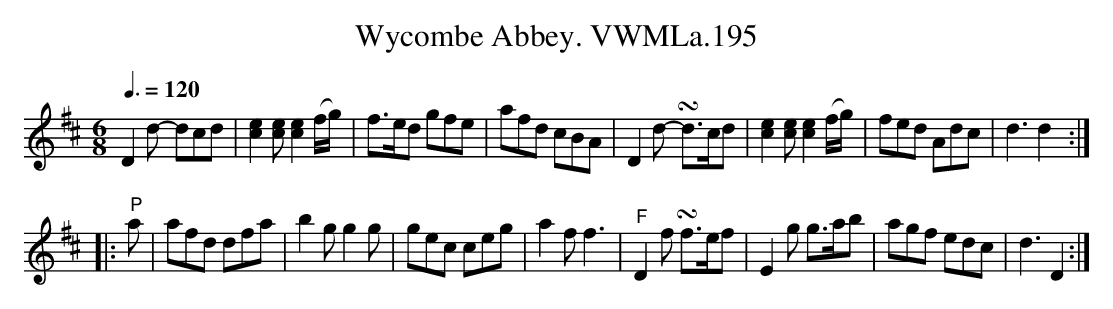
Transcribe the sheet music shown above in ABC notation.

X:1
T:Wycombe Abbey. VWMLa.195
M:6/8
L:1/8
Q:3/8=120
K:D
D2d- dcd|[c2e2][ce] [c2e2](f/g/)|f>ed gfe|afd cBA|\
D2d- !turn!d>cd|[c2e2][ce] [c2e2](f/g/)|fed Adc|d3 d2:|
|:"P"a|afd dfa|b2g g2g|gec ceg|a2f f3|\
"^F"D2f !turn!f>ef|E2g g>ab|agf edc|d3 D2:|
